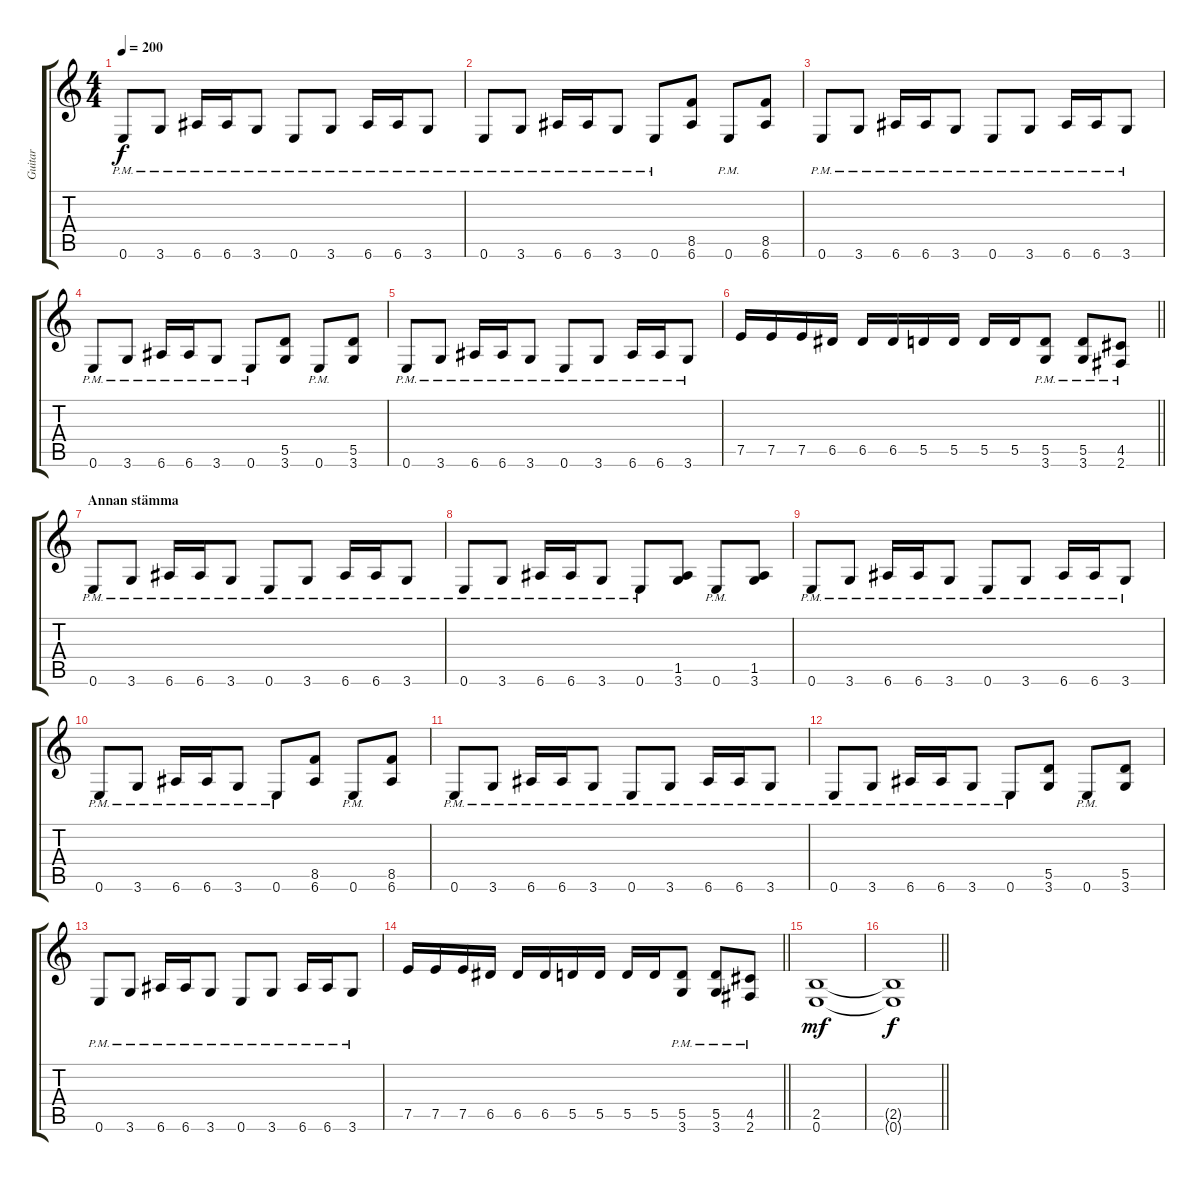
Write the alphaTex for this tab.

\track ("Guitar" "Guitar") {instrument distortionguitar}
\staff {score tabs}
\tuning (E4 B3 G3 D3 A2 E2) {hide}
\ts (4 4)
\tempo 200
\clef g2
\ks c
0.6{pm}.8{dy f} 3.6{pm}.8 6.6{pm}.16 6.6{pm}.16 3.6{pm}.8 0.6{pm}.8 3.6{pm}.8 6.6{pm}.16 6.6{pm}.16 3.6{pm}.8 |
0.6{pm}.8 3.6{pm}.8 6.6{pm}.16 6.6{pm}.16 3.6{pm}.8 0.6{pm}.8 (8.5 6.6).8 0.6{pm}.8 (8.5 6.6).8 |
0.6{pm}.8 3.6{pm}.8 6.6{pm}.16 6.6{pm}.16 3.6{pm}.8 0.6{pm}.8 3.6{pm}.8 6.6{pm}.16 6.6{pm}.16 3.6{pm}.8 |
0.6{pm}.8 3.6{pm}.8 6.6{pm}.16 6.6{pm}.16 3.6{pm}.8 0.6{pm}.8 (5.5 3.6).8 0.6{pm}.8 (5.5 3.6).8 |
0.6{pm}.8 3.6{pm}.8 6.6{pm}.16 6.6{pm}.16 3.6{pm}.8 0.6{pm}.8 3.6{pm}.8 6.6{pm}.16 6.6{pm}.16 3.6{pm}.8 |
\barLineRight lightlight
7.5.16 7.5.16 7.5.16 6.5.16 6.5.16 6.5.16 5.5.16 5.5.16 5.5.16 5.5.16 (5.5{pm} 3.6{pm}).8 (5.5{pm} 3.6{pm}).8 (4.5{pm} 2.6{pm}).8 |
\section ("" "Annan stämma")
0.6{pm}.8 3.6{pm}.8 6.6{pm}.16 6.6{pm}.16 3.6{pm}.8 0.6{pm}.8 3.6{pm}.8 6.6{pm}.16 6.6{pm}.16 3.6{pm}.8 |
0.6{pm}.8 3.6{pm}.8 6.6{pm}.16 6.6{pm}.16 3.6{pm}.8 0.6{pm}.8 (1.5 3.6).8 0.6{pm}.8 (1.5 3.6).8 |
0.6{pm}.8 3.6{pm}.8 6.6{pm}.16 6.6{pm}.16 3.6{pm}.8 0.6{pm}.8 3.6{pm}.8 6.6{pm}.16 6.6{pm}.16 3.6{pm}.8 |
0.6{pm}.8 3.6{pm}.8 6.6{pm}.16 6.6{pm}.16 3.6{pm}.8 0.6{pm}.8 (8.5 6.6).8 0.6{pm}.8 (8.5 6.6).8 |
0.6{pm}.8 3.6{pm}.8 6.6{pm}.16 6.6{pm}.16 3.6{pm}.8 0.6{pm}.8 3.6{pm}.8 6.6{pm}.16 6.6{pm}.16 3.6{pm}.8 |
0.6{pm}.8 3.6{pm}.8 6.6{pm}.16 6.6{pm}.16 3.6{pm}.8 0.6{pm}.8 (5.5 3.6).8 0.6{pm}.8 (5.5 3.6).8 |
0.6{pm}.8 3.6{pm}.8 6.6{pm}.16 6.6{pm}.16 3.6{pm}.8 0.6{pm}.8 3.6{pm}.8 6.6{pm}.16 6.6{pm}.16 3.6{pm}.8 |
\barLineRight lightlight
7.5.16 7.5.16 7.5.16 6.5.16 6.5.16 6.5.16 5.5.16 5.5.16 5.5.16 5.5.16 (5.5{pm} 3.6{pm}).8 (5.5{pm} 3.6{pm}).8 (4.5{pm} 2.6{pm}).8 |
(2.5 0.6).1{dy mf} |
\barLineRight lightlight
(2.5{t} 0.6{t}).1{dy f}
